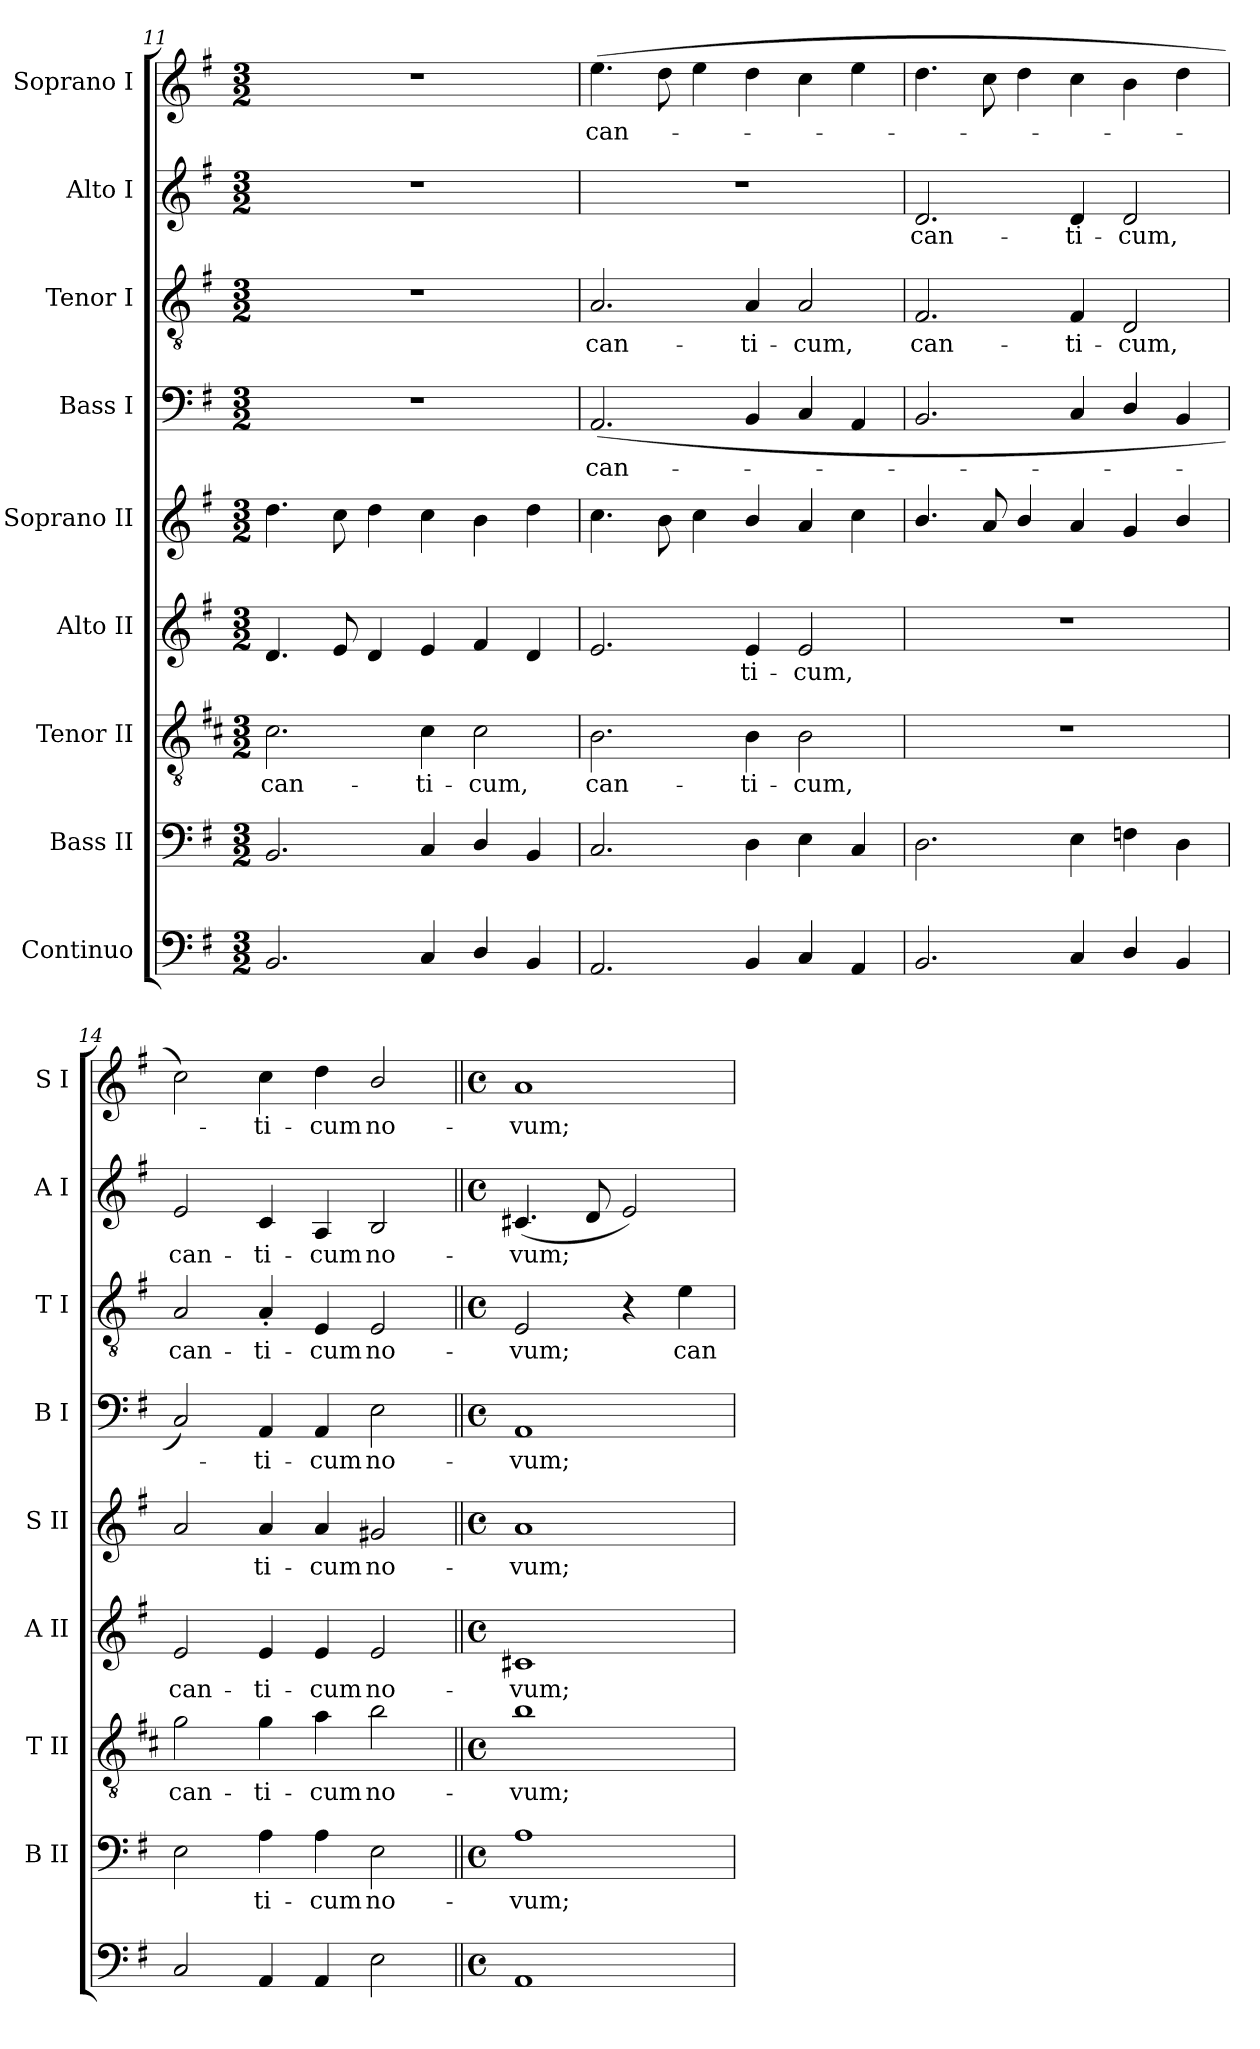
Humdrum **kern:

**kern	**kern	**text	**kern	**text	**kern	**text	**kern	**text	**kern	**text	**kern	**text	**kern	**text	**kern	**text
*part9	*part8	*part8	*part7	*part7	*part6	*part6	*part5	*part5	*part4	*part4	*part3	*part3	*part2	*part2	*part1	*part1
*staff9	*staff8	*staff8	*staff7	*staff7	*staff6	*staff6	*staff5	*staff5	*staff4	*staff4	*staff3	*staff3	*staff2	*staff2	*staff1	*staff1
*I"Continuo	*I"Bass II	*	*I"Tenor II	*	*I"Alto II	*	*I"Soprano II	*	*I"Bass I	*	*I"Tenor I	*	*I"Alto I	*	*I"Soprano I	*
*	*I'B II	*	*I'T II	*	*I'A II	*	*I'S II	*	*I'B I	*	*I'T I	*	*I'A I	*	*I'S I	*
*clefF4	*clefF4	*	*clefGv2	*	*clefG2	*	*clefG2	*	*clefF4	*	*clefGv2	*	*clefG2	*	*clefG2	*
*	*	*	*ITrd4c7	*	*	*	*	*	*	*	*	*	*	*	*	*
*k[f#]	*k[f#]	*	*k[f#]	*	*k[f#]	*	*k[f#]	*	*k[f#]	*	*k[f#]	*	*k[f#]	*	*k[f#]	*
*G:	*G:	*	*G:	*	*G:	*	*G:	*	*G:	*	*G:	*	*G:	*	*G:	*
*M3/2	*M3/2	*	*M3/2	*	*M3/2	*	*M3/2	*	*M3/2	*	*M3/2	*	*M3/2	*	*M3/2	*
=11	=11	=11	=11	=11	=11	=11	=11	=11	=11	=11	=11	=11	=11	=11	=11	=11
!	!	!	!	!LO:LY:b	!	!	!	!	!LO:N:vis=1	!	!LO:N:vis=1	!	!LO:N:vis=1	!	!LO:N:vis=1	!
2.BB	2.BB	.	2.F#	can-	4.d	.	4.dd	.	1.r	.	1.r	.	1.r	.	1.r	.
.	.	.	.	.	8e	.	8cc	.	.	.	.	.	.	.	.	.
.	.	.	.	.	4d	.	4dd	.	.	.	.	.	.	.	.	.
!	!	!	!	!LO:LY:b	!	!	!	!	!	!	!	!	!	!	!	!
4C	4C	.	4F#	-ti-	4e	.	4cc	.	.	.	.	.	.	.	.	.
!	!	!	!	!LO:LY:b	!	!	!	!	!	!	!	!	!	!	!	!
4D/	4D/	.	2F#	-cum,	4f#	.	4b	.	.	.	.	.	.	.	.	.
4BB	4BB	.	.	.	4d	.	4dd	.	.	.	.	.	.	.	.	.
=12	=12	=12	=12	=12	=12	=12	=12	=12	=12	=12	=12	=12	=12	=12	=12	=12
!	!	!	!	!LO:LY:b	!	!	!	!	!	!LO:LY:b	!	!LO:LY:b	!LO:N:vis=1	!	!	!LO:LY:b
2.AA	2.C	.	2.E	can-	2.e	.	4.cc	.	(<2.AA	can-	2.A	can-	1.r	.	(>4.ee	can-
.	.	.	.	.	.	.	8b	.	.	.	.	.	.	.	8dd	.
.	.	.	.	.	.	.	4cc	.	.	.	.	.	.	.	4ee	.
!	!	!	!	!LO:LY:b	!	!LO:LY:b	!	!	!	!	!	!LO:LY:b	!	!	!	!
4BB	4D	.	4E	-ti-	4e	ti-	4b/	.	4BB	.	4A	-ti-	.	.	4dd	.
!	!	!	!	!LO:LY:b	!	!LO:LY:b	!	!	!	!	!	!LO:LY:b	!	!	!	!
4C	4E	.	2E	-cum,	2e	cum,	4a	.	4C	.	2A	-cum,	.	.	4cc	.
4AA	4C	.	.	.	.	.	4cc	.	4AA	.	.	.	.	.	4ee	.
=13	=13	=13	=13	=13	=13	=13	=13	=13	=13	=13	=13	=13	=13	=13	=13	=13
!	!	!	!LO:N:vis=1	!	!LO:N:vis=1	!	!	!	!	!	!	!LO:LY:b	!	!LO:LY:b	!	!
2.BB	2.D	.	1.r	.	1.r	.	4.b/	.	2.BB	.	2.F#	can-	2.d	can-	4.dd	.
.	.	.	.	.	.	.	8a	.	.	.	.	.	.	.	8cc	.
.	.	.	.	.	.	.	4b/	.	.	.	.	.	.	.	4dd	.
!	!	!	!	!	!	!	!	!	!	!	!	!LO:LY:b	!	!LO:LY:b	!	!
4C	4E	.	.	.	.	.	4a	.	4C	.	4F#	-ti-	4d	-ti-	4cc	.
!	!	!	!	!	!	!	!	!	!	!	!	!LO:LY:b	!	!LO:LY:b	!	!
4D/	4Fn	.	.	.	.	.	4g	.	4D/	.	2D	-cum,	2d	-cum,	4b	.
4BB	4D	.	.	.	.	.	4b/	.	4BB	.	.	.	.	.	4dd	.
=14	=14	=14	=14	=14	=14	=14	=14	=14	=14	=14	=14	=14	=14	=14	=14	=14
!	!	!	!	!LO:LY:b	!	!LO:LY:b	!	!	!	!	!	!LO:LY:b	!	!LO:LY:b	!	!
2C	2E	.	2c	can-	2e	can-	2a	.	2C)	.	2A	can-	2e	can-	2cc)	.
!	!	!LO:LY:b	!	!LO:LY:b	!	!LO:LY:b	!	!LO:LY:b	!	!LO:LY:b	!	!LO:LY:b	!	!LO:LY:b	!	!LO:LY:b
4AA	4A	ti-	4c	-ti-	4e	-ti-	4a	ti-	4AA	ti-	4A'	-ti-	4c	-ti-	4cc	ti-
!	!	!LO:LY:b	!	!LO:LY:b	!	!LO:LY:b	!	!LO:LY:b	!	!LO:LY:b	!	!LO:LY:b	!	!LO:LY:b	!	!LO:LY:b
4AA	4A	-cum	4d	-cum	4e	-cum	4a	-cum	4AA	-cum	4E	-cum	4A	-cum	4dd	-cum
!	!	!LO:LY:b	!	!LO:LY:b	!	!LO:LY:b	!	!LO:LY:b	!	!LO:LY:b	!	!LO:LY:b	!	!LO:LY:b	!	!LO:LY:b
2E	2E	no-	2e	no-	2e	no-	2g#X	no-	2E	no-	2E	no-	2B	no-	2b/	no-
=15||	=15||	=15||	=15||	=15||	=15||	=15||	=15||	=15||	=15||	=15||	=15||	=15||	=15||	=15||	=15||	=15||
*M4/4	*M4/4	*	*M4/4	*	*M4/4	*	*M4/4	*	*M4/4	*	*M4/4	*	*M4/4	*	*M4/4	*
*met(c)	*met(c)	*	*met(c)	*	*met(c)	*	*met(c)	*	*met(c)	*	*met(c)	*	*met(c)	*	*met(c)	*
!	!	!LO:LY:b	!	!LO:LY:b	!	!LO:LY:b	!	!LO:LY:b	!	!LO:LY:b	!	!LO:LY:b	!	!LO:LY:b	!	!LO:LY:b
1AA	1A	-vum;	1e	-vum;	1c#X	-vum;	1a	-vum;	1AA	-vum;	2E	-vum;	(<4.c#X	-vum;	1a	-vum;
.	.	.	.	.	.	.	.	.	.	.	.	.	8d	.	.	.
.	.	.	.	.	.	.	.	.	.	.	4r	.	2e)	.	.	.
!	!	!	!	!	!	!	!	!	!	!	!	!LO:LY:b	!	!	!	!
.	.	.	.	.	.	.	.	.	.	.	4e	can-	.	.	.	.
=	=	=	=	=	=	=	=	=	=	=	=	=	=	=	=	=
*-	*-	*-	*-	*-	*-	*-	*-	*-	*-	*-	*-	*-	*-	*-	*-	*-
